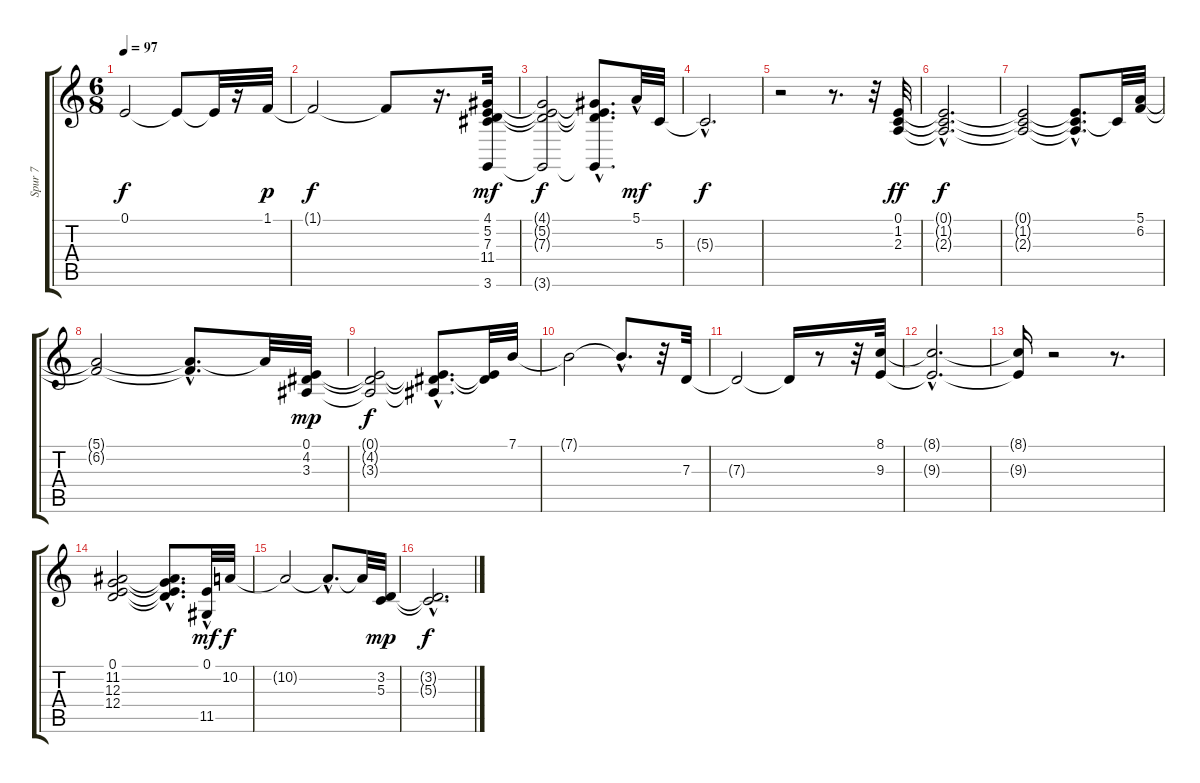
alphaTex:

\track ("Spur 7" "Spur 7") {instrument pad2warm}
\staff {score tabs}
\tuning (E4 B3 G3 D3 A2 E2) {hide}
\ts (6 8)
\tempo 97
\clef g2
\ks c
0.1{t}.2{dy f} 0.1{t}.8 0.1{t}.32 r.16 1.1.32{dy p} |
1.1{t}.2{dy f} 1.1{t}.8 r.16{d} (4.1 5.2 7.3 11.4 3.6).32{dy mf} |
(4.1{t} 5.2{t} 7.3{t} 3.6{t}).2{dy f} (4.1{hac t} 5.2{t} 7.3{hac t} 3.6{hac t}).8{d} 5.1{hac}.32{dy mf} 5.3.32 |
5.3{hac t}.2{d dy f} |
r.2 r.8{d} r.32 (0.1 1.2 2.3).32{dy ff} |
(0.1{hac t} 1.2{hac t} 2.3{hac t}).2{d dy f} |
(0.1{t} 1.2{t} 2.3{t}).2 (0.1{hac t} 1.2{hac t} 2.3{t}).8{d} 1.2{t}.32 (5.1 6.2).32 |
(5.1{t} 6.2{t}).2 (5.1{hac t} 6.2{hac t}).8{d} 5.1{t}.32 (0.1 4.2 3.3).32{dy mp} |
(0.1{t} 4.2{t} 3.3{t}).2{dy f} (0.1{hac t} 4.2{hac t} 3.3{hac t}).8{d} (0.1{t} 4.2{t}).32 7.1.32 |
7.1{t}.2 7.1{hac t}.8{d} r.32 7.3.32 |
7.3{t}.2 7.3{t}.16 r.8 r.32 (8.1 9.3).32 |
(8.1{hac t} 9.3{hac t}).2{d} |
(8.1{t} 9.3{t}).16 r.2 r.8{d} |
(0.1 11.2 12.3 12.4).2 (0.1{hac t} 11.2{hac t} 12.3{hac t} 12.4{t}).8{d} (0.1{hac} 11.5).32{dy mf} 10.2.32{dy f} |
10.2{t}.2 10.2{hac t}.8{d} 10.2{t}.32 (3.2 5.3).32{dy mp} |
(3.2{hac t} 5.3{hac t}).2{d dy f}
